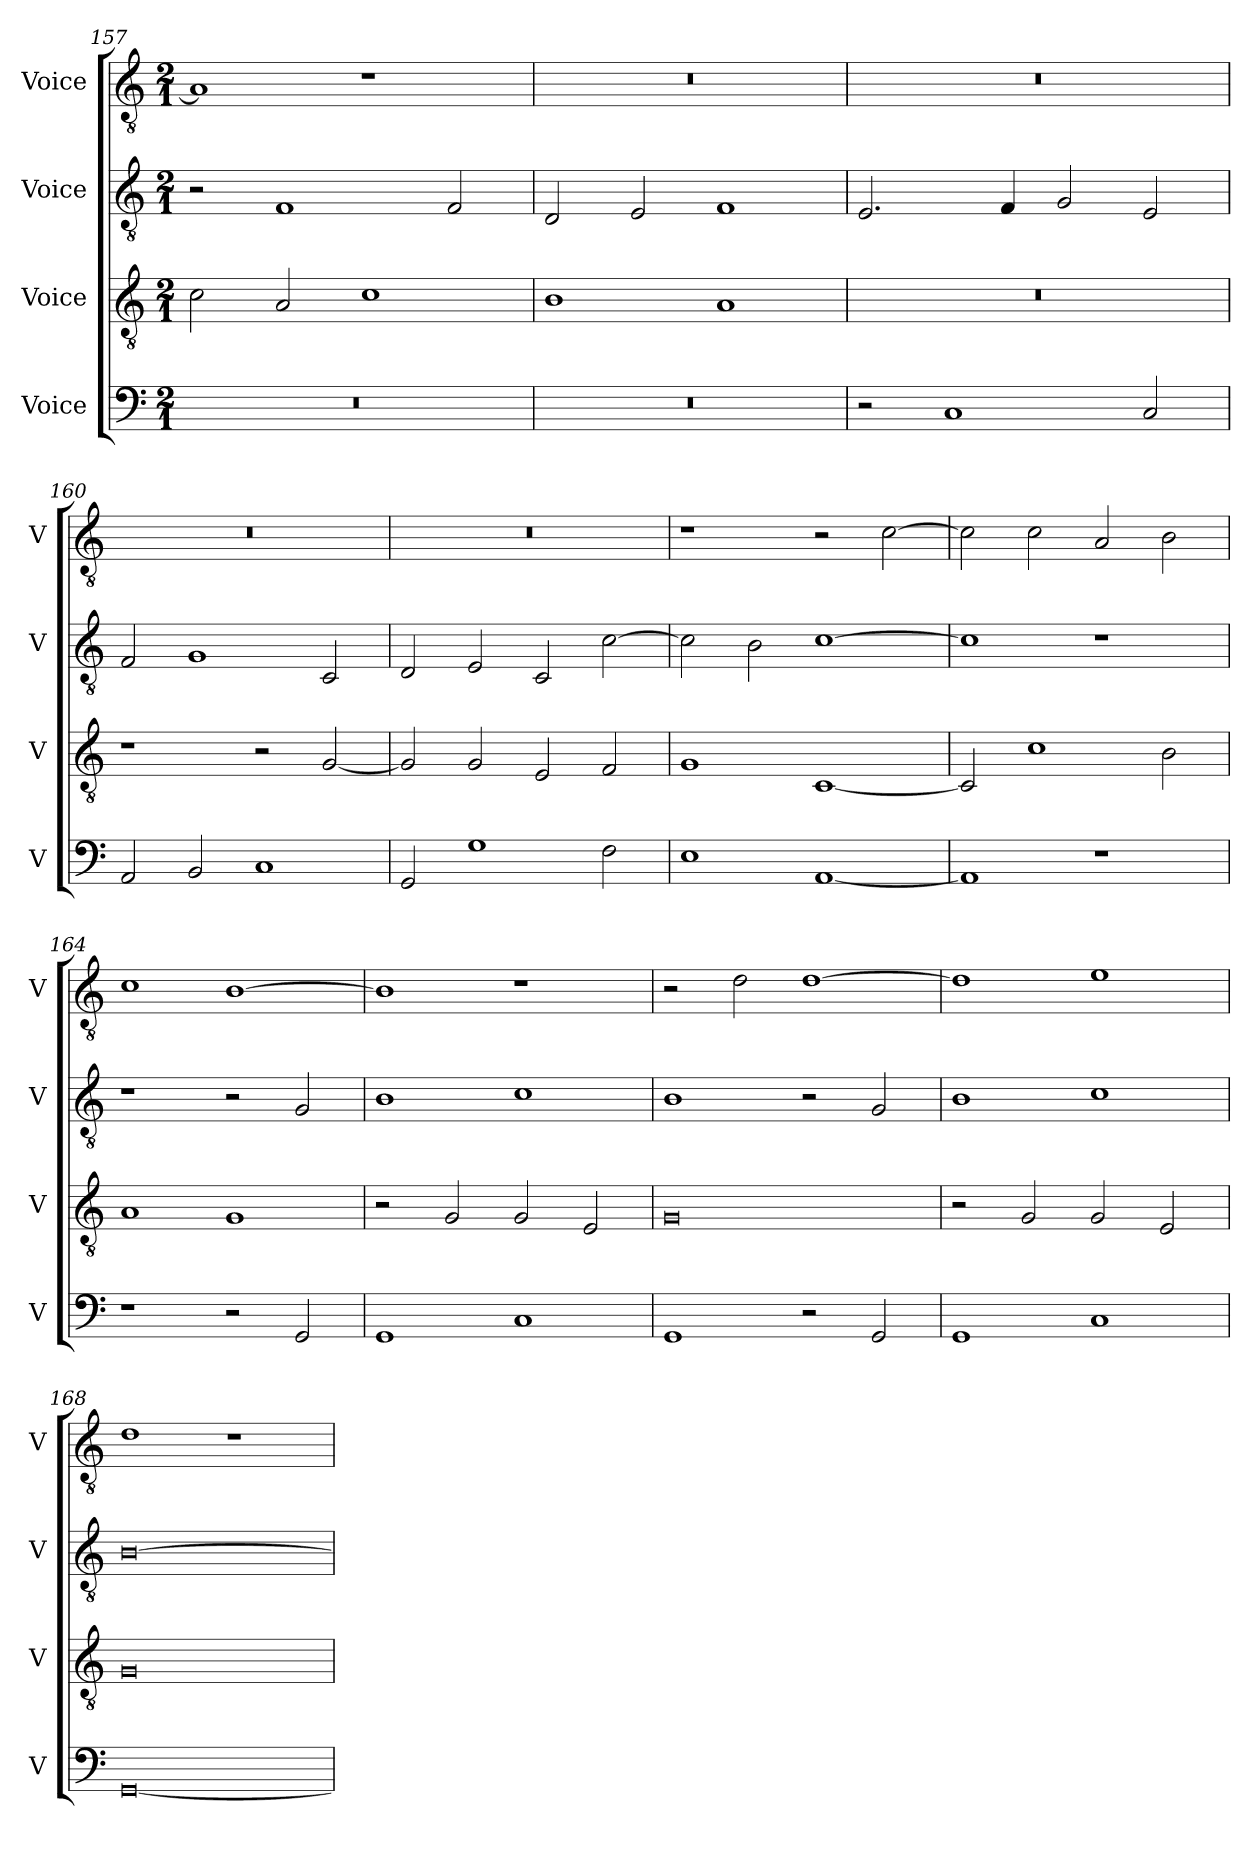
**kern	**kern	**kern	**kern
*part4	*part3	*part2	*part1
*staff4	*staff3	*staff2	*staff1
*I"Voice	*I"Voice	*I"Voice	*I"Voice
*I'V	*I'V	*I'V	*I'V
!!LO:LB:g=z
*clefF4	*clefGv2	*clefGv2	*clefGv2
*k[]	*k[]	*k[]	*k[]
*M2/1	*M2/1	*M2/1	*M2/1
=157	=157	=157	=157
0r	2c\	2r	1A]
.	2A/	1F	.
.	1c	.	1r
.	.	2F/	.
=158	=158	=158	=158
0r	1B	2D/	0r
.	.	2E/	.
.	1A	1F	.
=159	=159	=159	=159
2r	0r	2.E/	0r
1C	.	.	.
.	.	4F/	.
.	.	2G/	.
2C/	.	2E/	.
=160	=160	=160	=160
2AA/	1r	2F/	0r
2BB/	.	1G	.
1C	2r	.	.
.	[2G/	2C/	.
!!LO:PB:g=z
=161	=161	=161	=161
2GG/	2G/]	2D/	0r
1G	2G/	2E/	.
.	2E/	2C/	.
2F\	2F/	[2c\	.
=162	=162	=162	=162
1E	1G	2c\]	1r
.	.	2B\	.
[1AA	[1C	[1c	2r
.	.	.	[2c\
=163	=163	=163	=163
1AA]	2C/]	1c]	2c\]
.	1c	.	2c\
1r	.	1r	2A/
.	2B\	.	2B\
=164	=164	=164	=164
1r	1A	1r	1c
2r	1G	2r	[1B
2GG/	.	2G/	.
!!LO:LB:g=z
=165	=165	=165	=165
1GG	2r	1B	1B]
.	2G/	.	.
1C	2G/	1c	1r
.	2E/	.	.
=166	=166	=166	=166
1GG	0G	1B	2r
.	.	.	2d\
2r	.	2r	[1d
2GG/	.	2G/	.
=167	=167	=167	=167
1GG	2r	1B	1d]
.	2G/	.	.
1C	2G/	1c	1e
.	2E/	.	.
=168	=168	=168	=168
[0GG	0G	[0B	1d
.	.	.	1r
=	=	=	=
*-	*-	*-	*-
